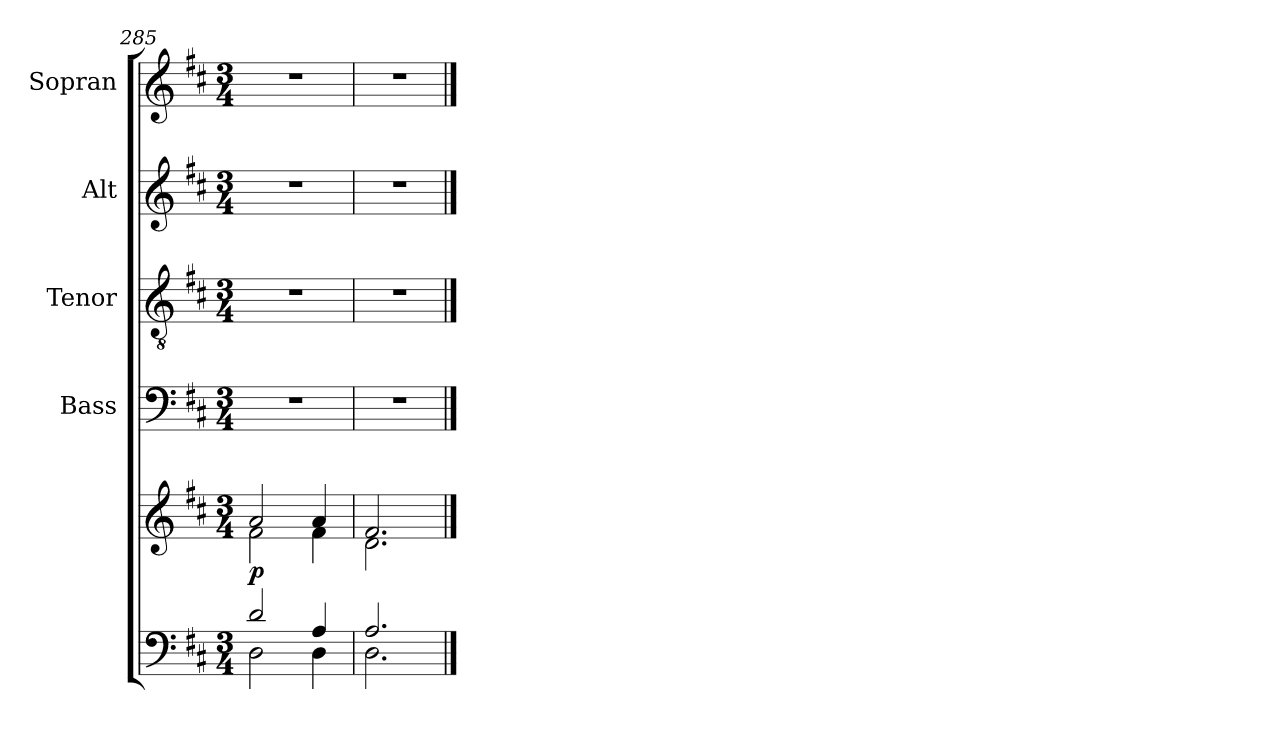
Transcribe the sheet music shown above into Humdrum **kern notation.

**kern	**kern	**dynam	**kern	**kern	**kern	**kern
*part5	*part5	*part5	*part4	*part3	*part2	*part1
*staff6	*staff5	*staff5/6	*staff4	*staff3	*staff2	*staff1
*	*	*	*I"Bass	*I"Tenor	*I"Alt	*I"Sopran
*	*	*	*I'B.	*I'T.	*I'A.	*I'S.
*clefF4	*clefG2	*	*clefF4	*clefGv2	*clefG2	*clefG2
*k[f#c#]	*k[f#c#]	*	*k[f#c#]	*k[f#c#]	*k[f#c#]	*k[f#c#]
*D:	*D:	*	*D:	*D:	*D:	*D:
*M3/4	*M3/4	*	*M3/4	*M3/4	*M3/4	*M3/4
=285	=285	=285	=285	=285	=285	=285
*^	*^	*	*	*	*	*
!	!	!	!	!LO:DY:b	!	!	!	!
2d/	2D\	2a/	2f#\	p	2.r	2.r	2.r	2.r
4A/	4D\	4a/	4f#\	.	.	.	.	.
=286	=286	=286	=286	=286	=286	=286	=286	=286
2.A/	2.D\	2.f#/	2.d\	.	2.r	2.r	2.r	2.r
*v	*v	*	*	*	*	*	*	*
*	*v	*v	*	*	*	*	*
==	==	==	==	==	==	==
*-	*-	*-	*-	*-	*-	*-
